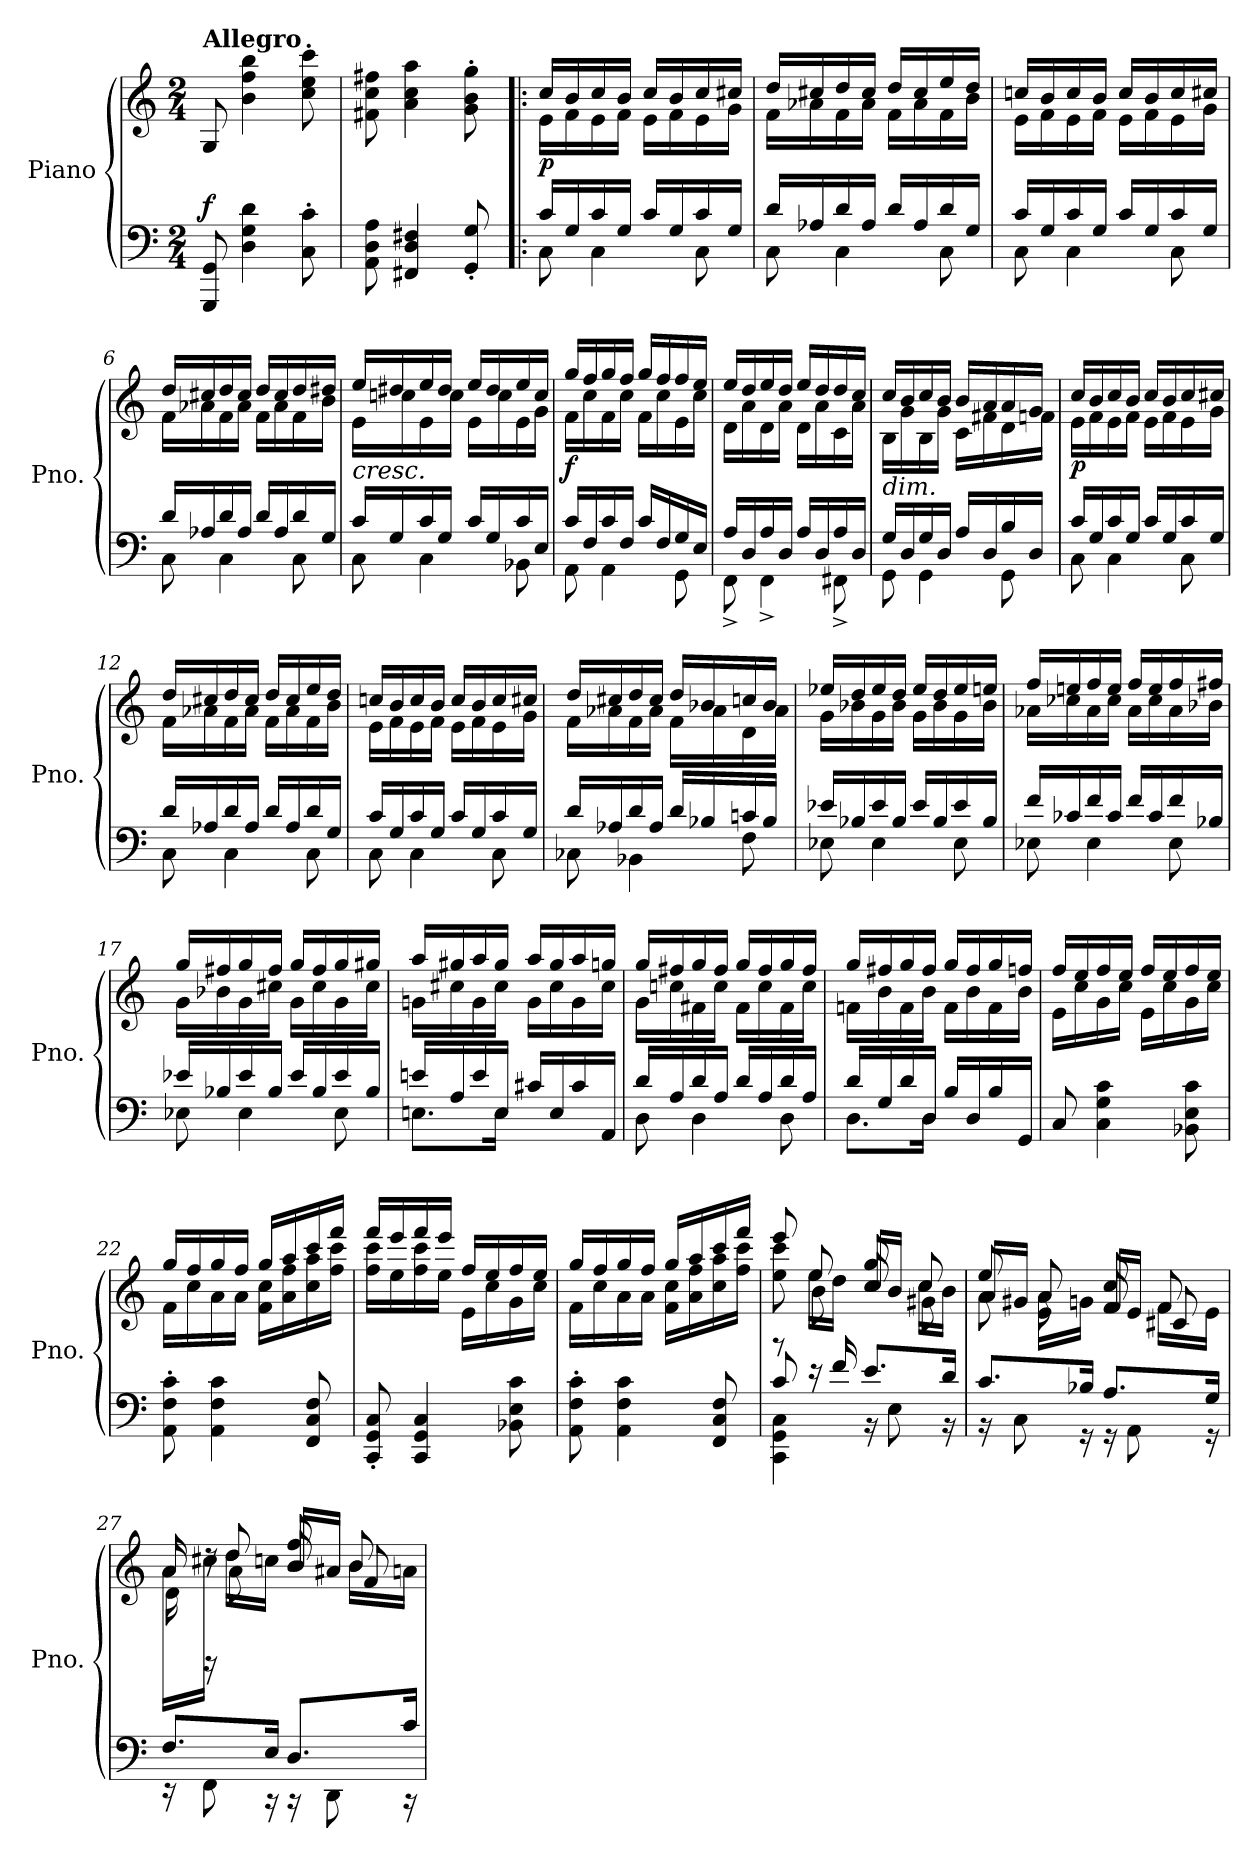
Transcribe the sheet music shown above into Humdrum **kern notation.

**kern	**kern	**dynam
*part1	*part1	*part1
*staff2	*staff1	*staff1/2
*I"Piano	*	*
*I'Pno.	*	*
*clefF4	*clefG2	*
*k[]	*k[]	*
*M2/4	*M2/4	*
=1	=1	=1
!	!LO:TX:a:B:t=Allegro	!
!	!	!LO:DY:a=2
8GGG/ 8GG/	8G/	f
4D\ 4G\ 4d\	4b\ 4ff\ 4bb\	.
8C\' 8c\'	8cc\' 8ee\' 8ccc\'	.
=2	=2	=2
8AA\ 8D\ 8A\	8f#X\ 8cc\ 8ff#X\	.
4FF#X/ 4D/ 4F#X/	4a\ 4cc\ 4aa\	.
8GG/' 8G/'	8g\' 8b\' 8gg\'	.
=3!|:	=3!|:	=3!|:
*^	*^	*
!	!	!	!	!LO:DY:b
16c/LL	8C\	16cc/LL	16e\LL	p
16G/	.	16b/	16f\	.
16c/	4C\	16cc/	16e\	.
16G/JJ	.	16b/JJ	16f\JJ	.
16c/LL	.	16cc/LL	16e\LL	.
16G/	.	16b/	16f\	.
16c/	8C\	16cc/	16e\	.
16G/JJ	.	16cc#X/JJ	16g\JJ	.
=4	=4	=4	=4	=4
16d/LL	8C\	16dd/LL	16f\LL	.
16A-X/	.	16cc#X/	16a-X\	.
16d/	4C\	16dd/	16f\	.
16A-/JJ	.	16cc#/JJ	16a-\JJ	.
16d/LL	.	16dd/LL	16f\LL	.
16A-/	.	16cc#/	16a-\	.
16d/	8C\	16ee/	16f\	.
16G/JJ	.	16dd/JJ	16b\JJ	.
!!LO:LB:g=z	!!
=5	=5	=5	=5	=5
16c/LL	8C\	16ccn/LL	16e\LL	.
16G/	.	16b/	16f\	.
16c/	4C\	16cc/	16e\	.
16G/JJ	.	16b/JJ	16f\JJ	.
16c/LL	.	16cc/LL	16e\LL	.
16G/	.	16b/	16f\	.
16c/	8C\	16cc/	16e\	.
16G/JJ	.	16cc#X/JJ	16g\JJ	.
=6	=6	=6	=6	=6
16d/LL	8C\	16dd/LL	16f\LL	.
16A-X/	.	16cc#X/	16a-X\	.
16d/	4C\	16dd/	16f\	.
16A-/JJ	.	16cc#/JJ	16a-\JJ	.
16d/LL	.	16dd/LL	16f\LL	.
16A-/	.	16cc#/	16a-\	.
16d/	8C\	16dd/	16f\	.
16G/JJ	.	16dd#X/JJ	16b\JJ	.
=7	=7	=7	=7	=7
!LO:TX:a:i:t=cresc.	!	!	!	!
16c/LL	8C\	16ee/LL	16e\LL	.
16G/	.	16dd#X/	16ccn\	.
16c/	4C\	16ee/	16e\	.
16G/JJ	.	16dd#/JJ	16cc\JJ	.
16c/LL	.	16ee/LL	16e\LL	.
16G/	.	16dd#/	16cc\	.
16c/	8BB-X\	16ee/	16e\	.
16E/JJ	.	16cc/JJ	16g\JJ	.
=8	=8	=8	=8	=8
!	!	!	!	!LO:DY:b
16c/LL	8AA\	16gg/LL	16f\LL	f
16F/	.	16ff/	16cc\	.
16c/	4AA\	16gg/	16f\	.
16F/JJ	.	16ff/JJ	16cc\JJ	.
16c/LL	.	16gg/LL	16f\LL	.
16F/	.	16ff/	16cc\	.
16G/	8GG\	16ff/	16e\	.
16E/JJ	.	16ee/JJ	16cc\JJ	.
=9	=9	=9	=9	=9
16A/LL	8FF^\	16ee/LL	16d\LL	.
16D/	.	16dd/	16a\	.
16A/	4FF^\	16ee/	16d\	.
16D/JJ	.	16dd/JJ	16a\JJ	.
16A/LL	.	16ee/LL	16d\LL	.
16D/	.	16dd/	16a\	.
16A/	8FF#X^\	16dd/	16c\	.
16D/JJ	.	16cc/JJ	16a\JJ	.
!!LO:LB:g=z	!!
=10	=10	=10	=10	=10
!LO:TX:a:i:t=dim.	!	!	!	!
16G/LL	8GG\	16cc/LL	16B\LL	.
16D/	.	16b/	16g\	.
16G/	4GG\	16cc/	16B\	.
16D/JJ	.	16b/JJ	16g\JJ	.
16A/LL	.	16b/LL	16c\LL	.
16D/	.	16a/	16f#X\	.
16B/	8GG\	16a/	16d\	.
16D/JJ	.	16g/JJ	16fn\JJ	.
=11	=11	=11	=11	=11
!	!	!	!	!LO:DY:b
16c/LL	8C\	16cc/LL	16e\LL	p
16G/	.	16b/	16f\	.
16c/	4C\	16cc/	16e\	.
16G/JJ	.	16b/JJ	16f\JJ	.
16c/LL	.	16cc/LL	16e\LL	.
16G/	.	16b/	16f\	.
16c/	8C\	16cc/	16e\	.
16G/JJ	.	16cc#X/JJ	16g\JJ	.
=12	=12	=12	=12	=12
16d/LL	8C\	16dd/LL	16f\LL	.
16A-X/	.	16cc#X/	16a-X\	.
16d/	4C\	16dd/	16f\	.
16A-/JJ	.	16cc#/JJ	16a-\JJ	.
16d/LL	.	16dd/LL	16f\LL	.
16A-/	.	16cc#/	16a-\	.
16d/	8C\	16ee/	16f\	.
16G/JJ	.	16dd/JJ	16b\JJ	.
=13	=13	=13	=13	=13
16c/LL	8C\	16ccn/LL	16e\LL	.
16G/	.	16b/	16f\	.
16c/	4C\	16cc/	16e\	.
16G/JJ	.	16b/JJ	16f\JJ	.
16c/LL	.	16cc/LL	16e\LL	.
16G/	.	16b/	16f\	.
16c/	8C\	16cc/	16e\	.
16G/JJ	.	16cc#X/JJ	16g\JJ	.
!!LO:LB:g=z	!!
=14	=14	=14	=14	=14
16d/LL	8C-X\	16dd/LL	16f\LL	.
16A-X/	.	16cc#X/	16a-X\	.
16d/	4BB-X\	16dd/	16f\	.
16A-/JJ	.	16cc#/JJ	16a-\JJ	.
16d/LL	.	16dd/LL	16f\LL	.
16B-X/	.	16b-X/	16a-\	.
16cn/	8F\	16ccn/	16d\	.
16B-/JJ	.	16b-/JJ	16a-\JJ	.
=15	=15	=15	=15	=15
16e-X/LL	8E-X\	16ee-X/LL	16g\LL	.
16B-X/	.	16dd/	16b-X\	.
16e-/	4E-\	16ee-/	16g\	.
16B-/JJ	.	16dd/JJ	16b-\JJ	.
16e-/LL	.	16ee-/LL	16g\LL	.
16B-/	.	16dd/	16b-\	.
16e-/	8E-\	16ee-/	16g\	.
16B-/JJ	.	16een/JJ	16b-\JJ	.
=16	=16	=16	=16	=16
16f/LL	8E-X\	16ff/LL	16a-X\LL	.
16c-X/	.	16een/	16cc-X\	.
16f/	4E-\	16ff/	16a-\	.
16c-/JJ	.	16ee/JJ	16cc-\JJ	.
16f/LL	.	16ff/LL	16a-\LL	.
16c-/	.	16ee/	16cc-\	.
16f/	8E-\	16ff/	16a-\	.
16B-X/JJ	.	16ff#X/JJ	16b-X\JJ	.
=17	=17	=17	=17	=17
16e-X/LL	8E-X\	16gg/LL	16g\LL	.
16B-X/	.	16ff#X/	16b-X\	.
16e-/	4E-\	16gg/	16g\	.
16B-/JJ	.	16ff#/JJ	16cc#X\JJ	.
16e-/LL	.	16gg/LL	16g\LL	.
16B-/	.	16ff#/	16cc#\	.
16e-/	8E-\	16gg/	16g\	.
16B-/JJ	.	16gg#X/JJ	16cc#\JJ	.
!!LO:PB:g=z	!!
=18	=18	=18	=18	=18
16en/LL	8.En\L	16aa/LL	16gn\LL	.
16A/	.	16gg#X/	16cc#X\	.
16e/	.	16aa/	16g\	.
16E/JJ	16E\Jk	16gg#/JJ	16cc#\JJ	.
16c#X/LL	4ryy	16aa/LL	16g\LL	.
16E/	.	16gg#/	16cc#\	.
16c#/	.	16aa/	16g\	.
16AA/JJ	.	16ggn/JJ	16cc#\JJ	.
=19	=19	=19	=19	=19
16d/LL	8D\	16gg/LL	16g\LL	.
16A/	.	16ff#X/	16ccn\	.
16d/	4D\	16gg/	16f#X\	.
16A/JJ	.	16ff#/JJ	16cc\JJ	.
16d/LL	.	16gg/LL	16f#\LL	.
16A/	.	16ff#/	16cc\	.
16d/	8D\	16gg/	16f#\	.
16A/JJ	.	16ff#/JJ	16cc\JJ	.
=20	=20	=20	=20	=20
16d/LL	8.D\L	16gg/LL	16fn\LL	.
16G/	.	16ff#X/	16b\	.
16d/	.	16gg/	16f\	.
16D/JJ	16D\Jk	16ff#/JJ	16b\JJ	.
16B/LL	4ryy	16gg/LL	16f\LL	.
16D/	.	16ff#/	16b\	.
16B/	.	16gg/	16f\	.
16GG/JJ	.	16ffn/JJ	16b\JJ	.
*v	*v	*	*	*
=21	=21	=21	=21
8C/	16ff/LL	16e\LL	.
.	16ee/	16cc\	.
4C\ 4G\ 4c\	16ff/	16g\	.
.	16ee/JJ	16cc\JJ	.
.	16ff/LL	16e\LL	.
.	16ee/	16cc\	.
8BB-X\ 8E\ 8c\	16ff/	16g\	.
.	16ee/JJ	16cc\JJ	.
!!LO:LB:g=z	!!
=22	=22	=22	=22
8AA\' 8F\' 8c\'	16gg/LL	16f\LL	.
.	16ff/	16cc\	.
4AA\ 4F\ 4c\	16gg/	16a\	.
.	16ff/JJ	16a\JJ	.
.	16gg/LL	16f\ 16cc\LL	.
.	16aa/	16a\ 16ff\	.
8FF/ 8C/ 8F/	16ccc/	16cc\ 16aa\	.
.	16fff/JJ	16ff\ 16ccc\JJ	.
=23	=23	=23	=23
8CC/' 8GG/' 8C/'	16fff/LL	16ff\ 16ccc\LL	.
.	16eee/	16ee\	.
4CC/ 4GG/ 4C/	16fff/	16ff\ 16ccc\	.
.	16eee/JJ	16ee\JJ	.
.	16ff/LL	16e\LL	.
.	16ee/	16cc\	.
8BB-X\ 8E\ 8c\	16ff/	16g\	.
.	16ee/JJ	16cc\JJ	.
=24	=24	=24	=24
8AA\' 8F\' 8c\'	16gg/LL	16f\LL	.
.	16ff/	16cc\	.
4AA\ 4F\ 4c\	16gg/	16a\	.
.	16ff/JJ	16a\JJ	.
.	16gg/LL	16f\ 16cc\LL	.
.	16aa/	16a\ 16ff\	.
8FF/ 8C/ 8F/	16ccc/	16cc\ 16aa\	.
.	16fff/JJ	16ff\ 16ccc\JJ	.
=25	=25	=25	=25
*^	*	*^	*
8c/	4CC\ 4GG\ 4C\	8eee/	8ee\ 8ccc\	8rF	.
16r	.	8ee/	16ee\LL	8b\	.
16f/	.	.	16dd\JJ	.	.
8.e/L	16r	8gg/	16cc/LL	8cc/	.
.	8E\	.	16b/JJ	.	.
.	.	8cc/	16cc\LL	8g#X\	.
16d/Jk	16r	.	16b\JJ	.	.
!!LO:LB:g=z	!!	!!
=26	=26	=26	=26	=26	=26
8.c/L	16r	8ee/	16a/LL	8a\	.
.	8C\	.	16g#X/JJ	.	.
.	.	8a/	16e\LL	8a\	.
16B-X/Jk	16r	.	16gn\JJ	.	.
8.A/L	16r	8cc/	16f/LL	8f/	.
.	8AA\	.	16e/JJ	.	.
.	.	8f/	16f\LL	8c#X/	.
16G/Jk	16r	.	16e\JJ	.	.
=27	=27	=27	=27	=27	=27
8.F/L	16r	16a/	16a\LL	16d\	.
.	8FF\	16rdd	16cc#X\JJ	16rEE	.
.	.	8dd/	16dd\LL	8a\	.
16E/Jk	16r	.	16ccn\JJ	.	.
8.D/L	16r	8ff/	16b/LL	8b/	.
.	8DD\	.	16a#X/JJ	.	.
.	.	8b/	16b\LL	8f/	.
16c/Jk	16r	.	16an\JJ	.	.
*v	*v	*	*	*	*
*	*v	*v	*v	*
=	=	=
*-	*-	*-
